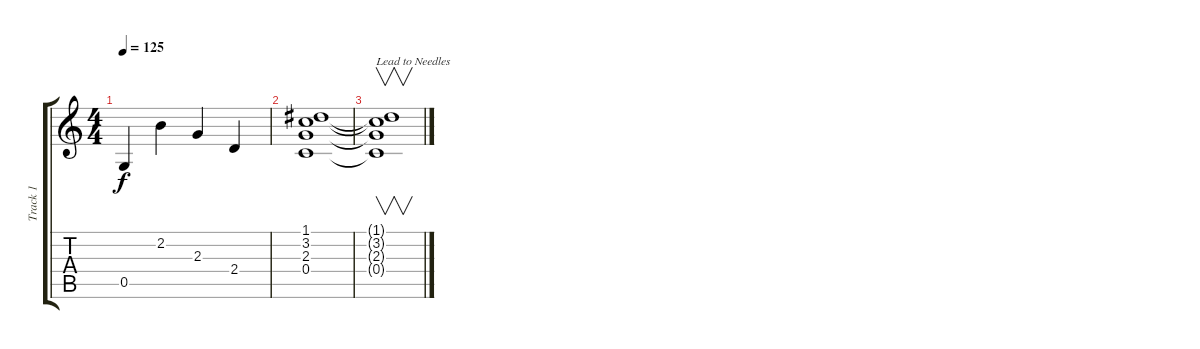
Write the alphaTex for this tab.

\track ("Track 1" "Track 1") {instrument distortionguitar}
\staff {score tabs}
\tuning (D4 A3 F3 C3 G2 C2) {hide}
\ts (4 4)
\tempo 125
\clef g2
\ks c
0.5.4{dy f} 2.2.4 2.3.4 2.4.4 |
(1.1 3.2 2.3 0.4).1 |
(1.1{t} 3.2{t} 2.3{t} 0.4{t}).1{v txt "Lead to Needles"}
